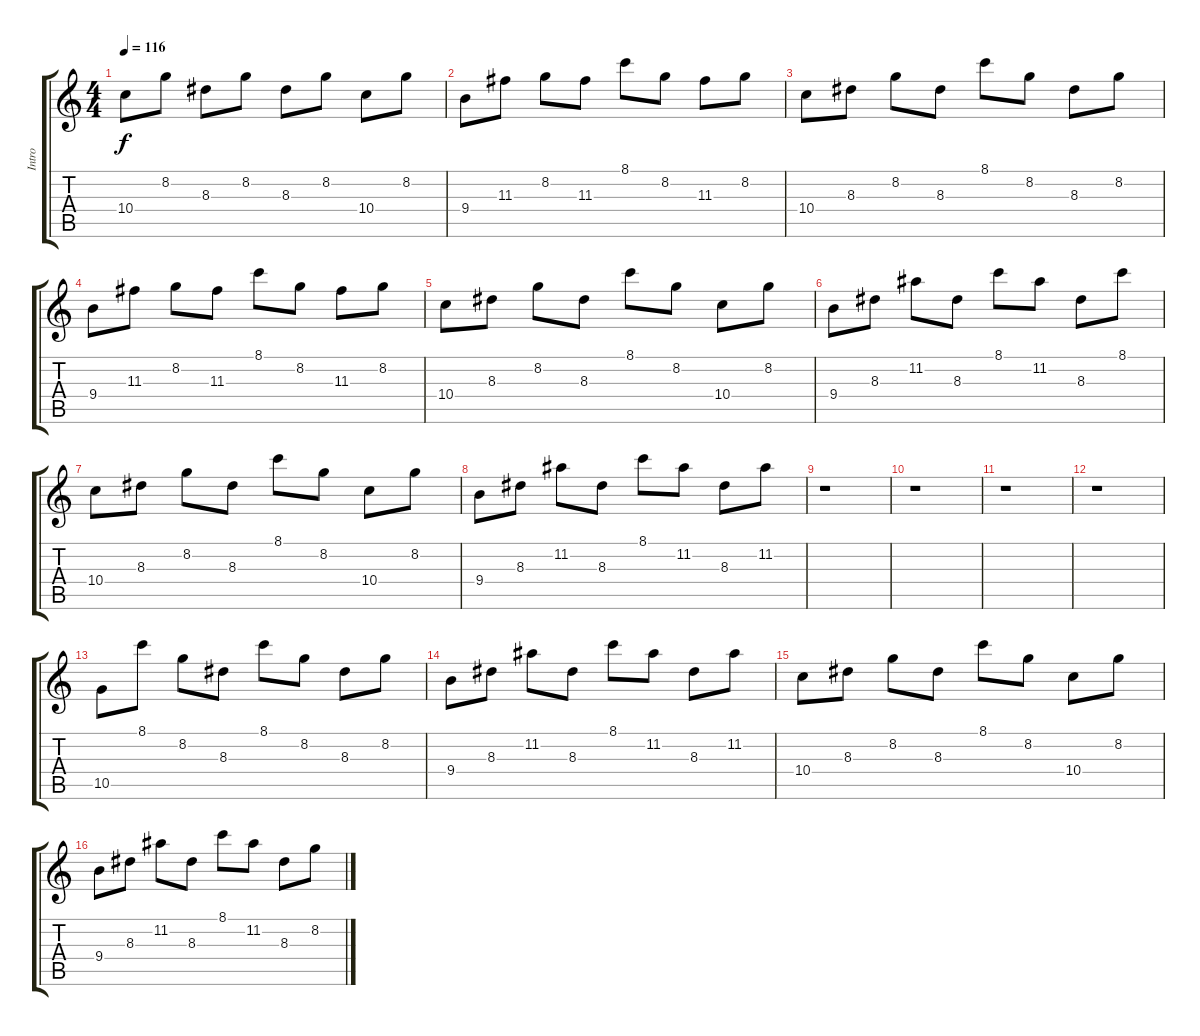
\track ("Intro" "Intro") {instrument distortionguitar}
\staff {score tabs}
\tuning (E4 B3 G3 D3 A2 E2) {hide}
\ts (4 4)
\tempo 116
\clef g2
\ks c
10.4.8{dy f instrument distortionguitar} 8.2.8 8.3.8 8.2.8 8.3.8 8.2.8 10.4.8 8.2.8 |
9.4.8 11.3.8 8.2.8 11.3.8 8.1.8 8.2.8 11.3.8 8.2.8 |
10.4.8 8.3.8 8.2.8 8.3.8 8.1.8 8.2.8 8.3.8 8.2.8 |
9.4.8 11.3.8 8.2.8 11.3.8 8.1.8 8.2.8 11.3.8 8.2.8 |
10.4.8 8.3.8 8.2.8 8.3.8 8.1.8 8.2.8 10.4.8 8.2.8 |
9.4.8 8.3.8 11.2.8 8.3.8 8.1.8 11.2.8 8.3.8 8.1.8 |
10.4.8 8.3.8 8.2.8 8.3.8 8.1.8 8.2.8 10.4.8 8.2.8 |
9.4.8 8.3.8 11.2.8 8.3.8 8.1.8 11.2.8 8.3.8 11.2.8 |
r.1 |
r.1 |
r.1 |
r.1 |
10.5.8 8.1.8 8.2.8 8.3.8 8.1.8 8.2.8 8.3.8 8.2.8 |
9.4.8 8.3.8 11.2.8 8.3.8 8.1.8 11.2.8 8.3.8 11.2.8 |
10.4.8 8.3.8 8.2.8 8.3.8 8.1.8 8.2.8 10.4.8 8.2.8 |
9.4.8 8.3.8 11.2.8 8.3.8 8.1.8 11.2.8 8.3.8 8.2.8
